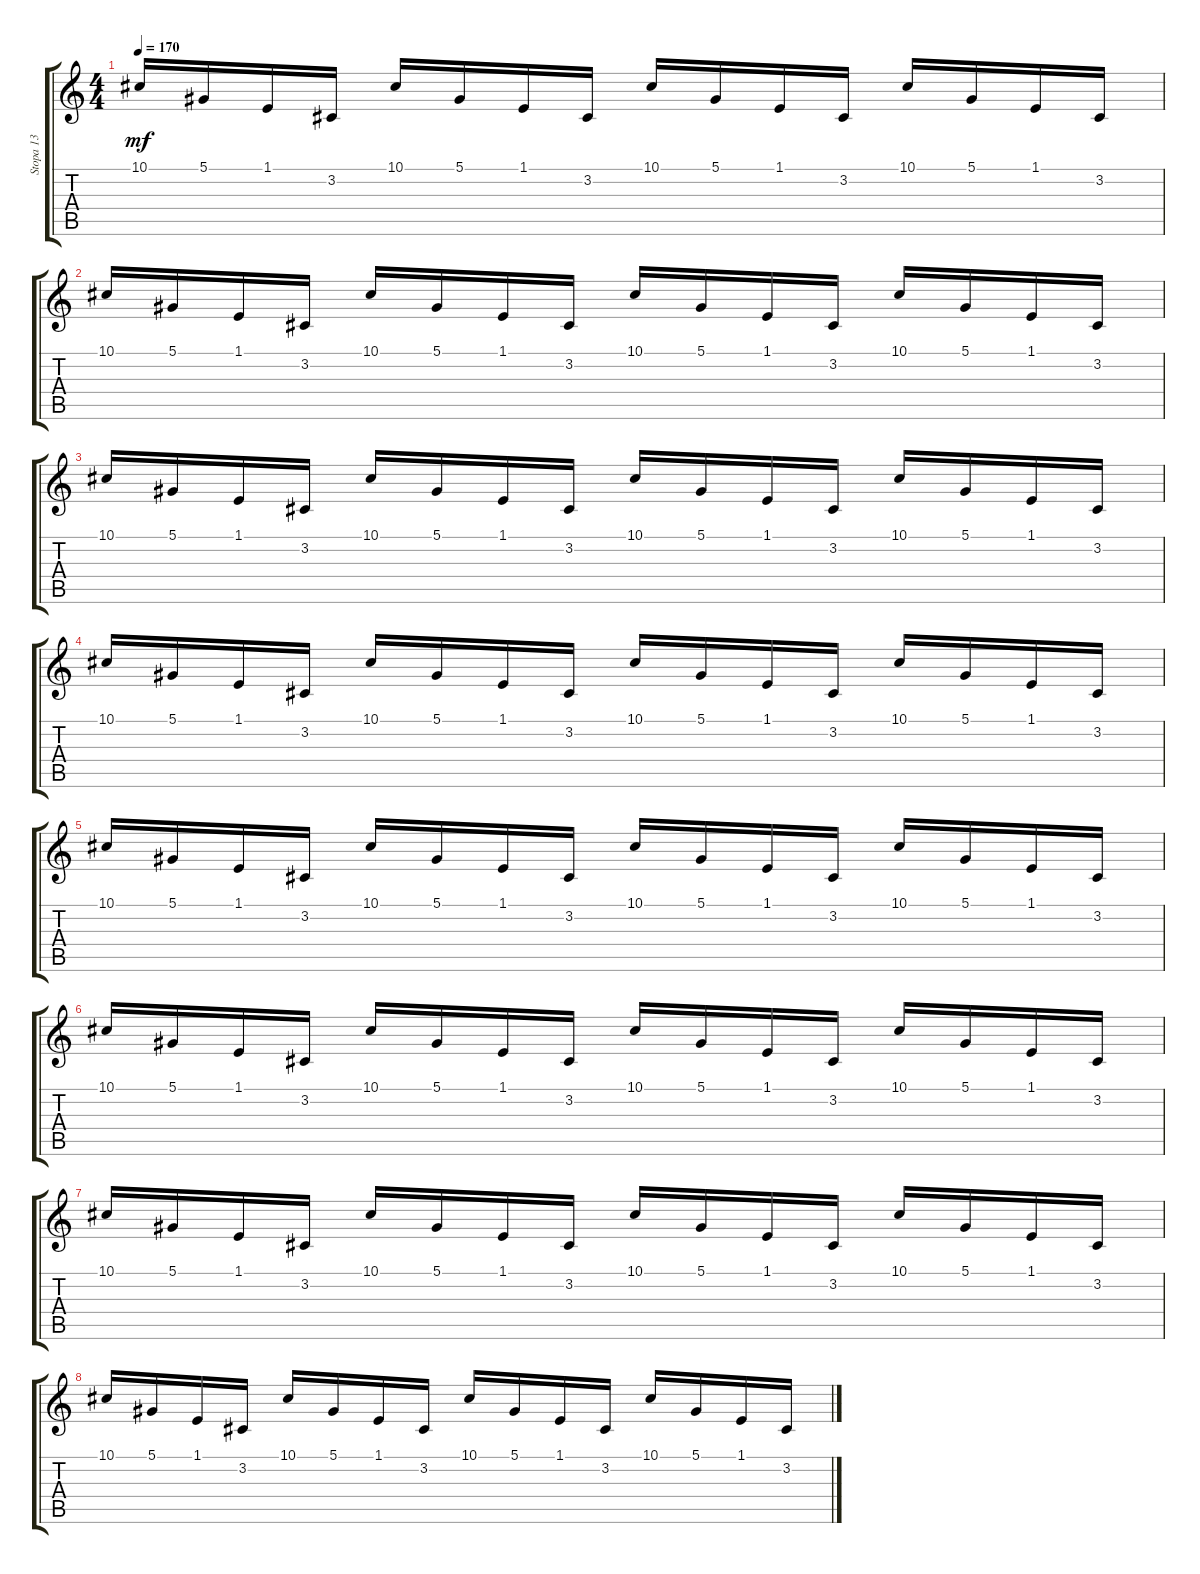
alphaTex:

\track ("Stopa 13" "Stopa 13") {instrument cello}
\staff {score tabs}
\tuning (Eb4 Bb3 Gb3 Db3 Ab2 Eb2) {hide}
\ts (4 4)
\tempo 170
\clef g2
\ks c
10.1.16{dy mf volume 12 balance 0} 5.1.16 1.1.16 3.2.16 10.1.16{balance 8} 5.1.16 1.1.16 3.2.16 10.1.16{balance 16} 5.1.16 1.1.16 3.2.16 10.1.16{balance 8} 5.1.16 1.1.16 3.2.16 |
10.1.16{volume 13 balance 0} 5.1.16 1.1.16 3.2.16 10.1.16{balance 8} 5.1.16 1.1.16 3.2.16 10.1.16{balance 16} 5.1.16 1.1.16 3.2.16 10.1.16{balance 8} 5.1.16 1.1.16 3.2.16 |
10.1.16{volume 14 balance 0} 5.1.16 1.1.16 3.2.16 10.1.16{balance 8} 5.1.16 1.1.16 3.2.16 10.1.16{balance 16} 5.1.16 1.1.16 3.2.16 10.1.16{balance 8} 5.1.16 1.1.16 3.2.16 |
10.1.16{volume 16 balance 0} 5.1.16 1.1.16 3.2.16 10.1.16{balance 8} 5.1.16 1.1.16 3.2.16 10.1.16{balance 16} 5.1.16 1.1.16 3.2.16 10.1.16{balance 8} 5.1.16 1.1.16 3.2.16 |
10.1.16{volume 16 balance 0} 5.1.16 1.1.16 3.2.16 10.1.16{balance 8} 5.1.16 1.1.16 3.2.16 10.1.16{balance 16} 5.1.16 1.1.16 3.2.16 10.1.16{balance 8} 5.1.16 1.1.16 3.2.16 |
10.1.16{volume 16 balance 0} 5.1.16 1.1.16 3.2.16 10.1.16{balance 8} 5.1.16 1.1.16 3.2.16 10.1.16{balance 16} 5.1.16 1.1.16 3.2.16 10.1.16{balance 8} 5.1.16 1.1.16 3.2.16 |
10.1.16{volume 16 balance 0} 5.1.16 1.1.16 3.2.16 10.1.16{balance 8} 5.1.16 1.1.16 3.2.16 10.1.16{balance 16} 5.1.16 1.1.16 3.2.16 10.1.16{balance 8} 5.1.16 1.1.16 3.2.16 |
10.1.16{volume 16 balance 0} 5.1.16 1.1.16 3.2.16 10.1.16{balance 8} 5.1.16 1.1.16 3.2.16 10.1.16{balance 16} 5.1.16 1.1.16 3.2.16 10.1.16{balance 8} 5.1.16 1.1.16 3.2.16
